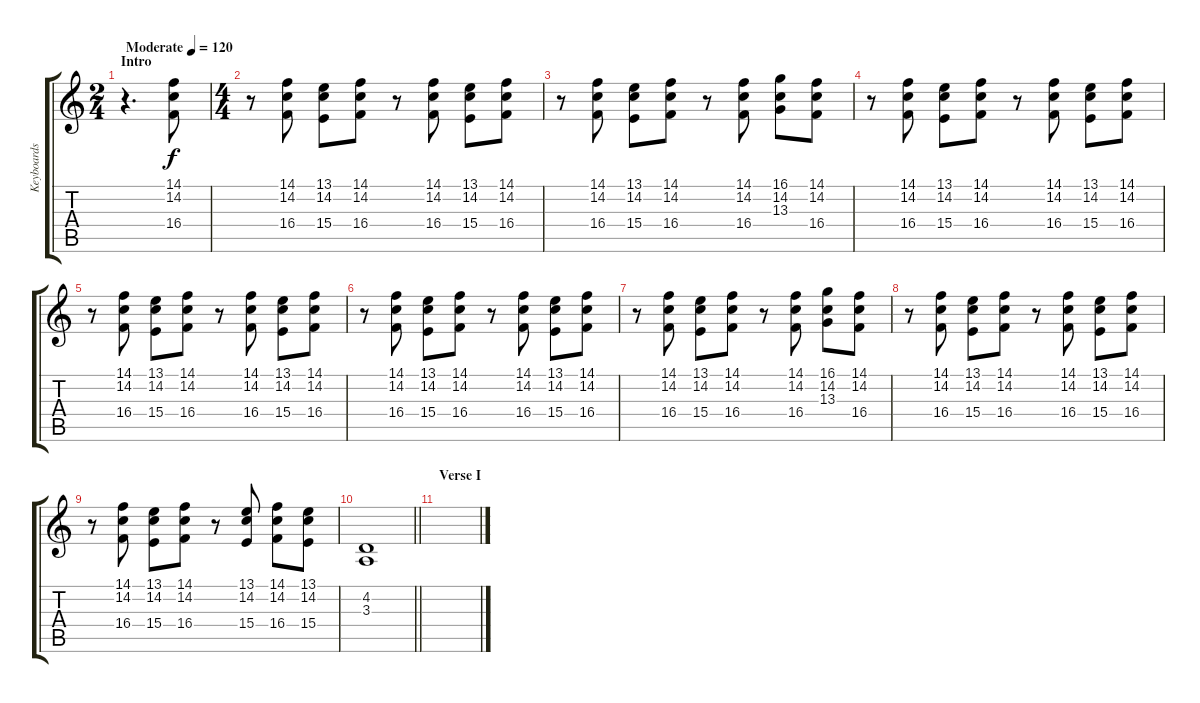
\track ("Keyboards" "Keyboards") {instrument lead3calliope}
\staff {score tabs}
\tuning (Eb4 Bb3 Gb3 Db3 Ab2 Eb2) {hide}
\ts (2 4)
\section ("" "Intro")
\tempo (120 "Moderate")
\clef g2
\ks c
r.4{d dy f instrument lead3calliope} (14.1 14.2 16.4).8 |
\ts (4 4)
r.8 (14.1 14.2 16.4).8 (13.1 14.2 15.4).8 (14.1 14.2 16.4).8 r.8 (14.1 14.2 16.4).8 (13.1 14.2 15.4).8 (14.1 14.2 16.4).8 |
r.8 (14.1 14.2 16.4).8 (13.1 14.2 15.4).8 (14.1 14.2 16.4).8 r.8 (14.1 14.2 16.4).8 (16.1 14.2 13.3).8 (14.1 14.2 16.4).8 |
r.8 (14.1 14.2 16.4).8 (13.1 14.2 15.4).8 (14.1 14.2 16.4).8 r.8 (14.1 14.2 16.4).8 (13.1 14.2 15.4).8 (14.1 14.2 16.4).8 |
r.8 (14.1 14.2 16.4).8 (13.1 14.2 15.4).8 (14.1 14.2 16.4).8 r.8 (14.1 14.2 16.4).8 (13.1 14.2 15.4).8 (14.1 14.2 16.4).8 |
r.8 (14.1 14.2 16.4).8 (13.1 14.2 15.4).8 (14.1 14.2 16.4).8 r.8 (14.1 14.2 16.4).8 (13.1 14.2 15.4).8 (14.1 14.2 16.4).8 |
r.8 (14.1 14.2 16.4).8 (13.1 14.2 15.4).8 (14.1 14.2 16.4).8 r.8 (14.1 14.2 16.4).8 (16.1 14.2 13.3).8 (14.1 14.2 16.4).8 |
r.8 (14.1 14.2 16.4).8 (13.1 14.2 15.4).8 (14.1 14.2 16.4).8 r.8 (14.1 14.2 16.4).8 (13.1 14.2 15.4).8 (14.1 14.2 16.4).8 |
r.8 (14.1 14.2 16.4).8 (13.1 14.2 15.4).8 (14.1 14.2 16.4).8 r.8 (13.1 14.2 15.4).8 (14.1 14.2 16.4).8 (13.1 14.2 15.4).8 |
\barLineRight lightlight
(4.2 3.3).1 |
\section ("" "Verse I")
